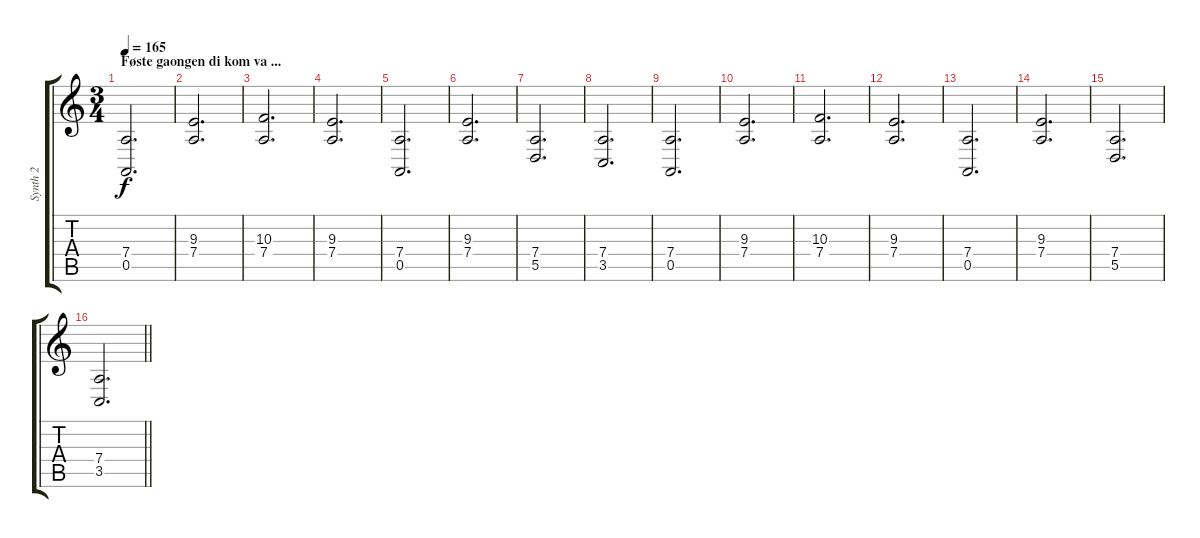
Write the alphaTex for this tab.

\track ("Synth 2" "Synth 2") {instrument choiraahs}
\staff {score tabs}
\tuning (E4 B3 G3 D3 A2 E2) {hide}
\ts (3 4)
\section ("" "Føste gaongen di kom va ...")
\tempo 165
\clef g2
\ks c
(7.4 0.5).2{d dy f} |
(9.3 7.4).2{d} |
(10.3 7.4).2{d} |
(9.3 7.4).2{d} |
(7.4 0.5).2{d} |
(9.3 7.4).2{d} |
(7.4 5.5).2{d} |
(7.4 3.5).2{d} |
(7.4 0.5).2{d} |
(9.3 7.4).2{d} |
(10.3 7.4).2{d} |
(9.3 7.4).2{d} |
(7.4 0.5).2{d} |
(9.3 7.4).2{d} |
(7.4 5.5).2{d} |
\barLineRight lightlight
(7.4 3.5).2{d}
